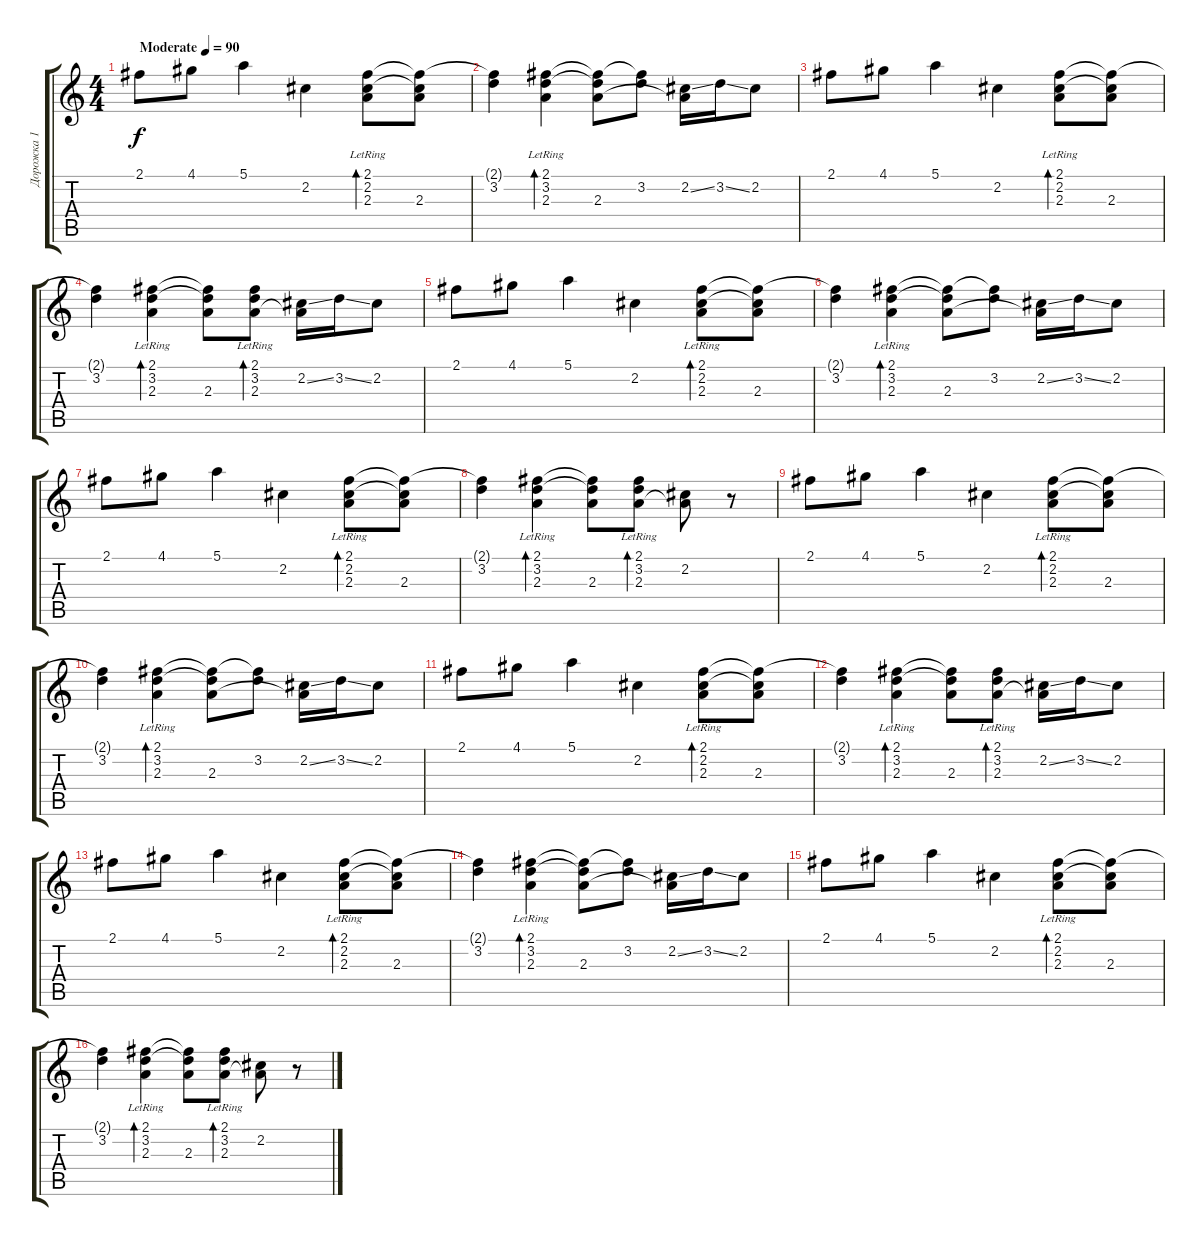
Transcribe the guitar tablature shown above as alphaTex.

\track ("Дорожка 1" "Дорожка 1") {instrument electricguitarclean}
\staff {score tabs}
\tuning (E4 B3 G3 D3 A2 E2) {hide}
\ts (4 4)
\tempo (90 "Moderate")
\clef g2
\ks c
2.1.8{dy f instrument electricguitarclean} 4.1.8 5.1.4 2.2.4 (2.1{lr} 2.2{lr} 2.3{lr}).8{bd 120} (2.1{t} 2.2{t} 2.3).8 |
(2.1{t} 3.2).4 (2.1{lr} 3.2{lr} 2.3{lr}).4{bd 60} (2.1{t} 3.2{t} 2.3).8 (2.1{t} 3.2).8 (2.2{ss} 2.3{t}).16 3.2{ss}.16 2.2.8 |
2.1.8 4.1.8 5.1.4 2.2.4 (2.1{lr} 2.2{lr} 2.3{lr}).8{bd 120} (2.1{t} 2.2{t} 2.3).8 |
(2.1{t} 3.2).4 (2.1{lr} 3.2{lr} 2.3{lr}).4{bd 60} (2.1{t} 3.2{t} 2.3).8 (2.1{lr} 3.2{lr} 2.3{lr}).8{bd 120} (2.2{ss} 2.3{t}).16 3.2{ss}.16 2.2.8 |
2.1.8 4.1.8 5.1.4 2.2.4 (2.1{lr} 2.2{lr} 2.3{lr}).8{bd 120} (2.1{t} 2.2{t} 2.3).8 |
(2.1{t} 3.2).4 (2.1{lr} 3.2{lr} 2.3{lr}).4{bd 60} (2.1{t} 3.2{t} 2.3).8 (2.1{t} 3.2).8 (2.2{ss} 2.3{t}).16 3.2{ss}.16 2.2.8 |
2.1.8 4.1.8 5.1.4 2.2.4 (2.1{lr} 2.2{lr} 2.3{lr}).8{bd 120} (2.1{t} 2.2{t} 2.3).8 |
(2.1{t} 3.2).4 (2.1{lr} 3.2{lr} 2.3{lr}).4{bd 60} (2.1{t} 3.2{t} 2.3).8 (2.1{lr} 3.2{lr} 2.3{lr}).8{bd 120} (2.2 2.3{t}).8 r.8 |
2.1.8 4.1.8 5.1.4 2.2.4 (2.1{lr} 2.2{lr} 2.3{lr}).8{bd 120} (2.1{t} 2.2{t} 2.3).8 |
(2.1{t} 3.2).4 (2.1{lr} 3.2{lr} 2.3{lr}).4{bd 60} (2.1{t} 3.2{t} 2.3).8 (2.1{t} 3.2).8 (2.2{ss} 2.3{t}).16 3.2{ss}.16 2.2.8 |
2.1.8 4.1.8 5.1.4 2.2.4 (2.1{lr} 2.2{lr} 2.3{lr}).8{bd 120} (2.1{t} 2.2{t} 2.3).8 |
(2.1{t} 3.2).4 (2.1{lr} 3.2{lr} 2.3{lr}).4{bd 60} (2.1{t} 3.2{t} 2.3).8 (2.1{lr} 3.2{lr} 2.3{lr}).8{bd 120} (2.2{ss} 2.3{t}).16 3.2{ss}.16 2.2.8 |
2.1.8 4.1.8 5.1.4 2.2.4 (2.1{lr} 2.2{lr} 2.3{lr}).8{bd 120} (2.1{t} 2.2{t} 2.3).8 |
(2.1{t} 3.2).4 (2.1{lr} 3.2{lr} 2.3{lr}).4{bd 60} (2.1{t} 3.2{t} 2.3).8 (2.1{t} 3.2).8 (2.2{ss} 2.3{t}).16 3.2{ss}.16 2.2.8 |
2.1.8 4.1.8 5.1.4 2.2.4 (2.1{lr} 2.2{lr} 2.3{lr}).8{bd 120} (2.1{t} 2.2{t} 2.3).8 |
(2.1{t} 3.2).4 (2.1{lr} 3.2{lr} 2.3{lr}).4{bd 60} (2.1{t} 3.2{t} 2.3).8 (2.1{lr} 3.2{lr} 2.3{lr}).8{bd 120} (2.2 2.3{t}).8 r.8
